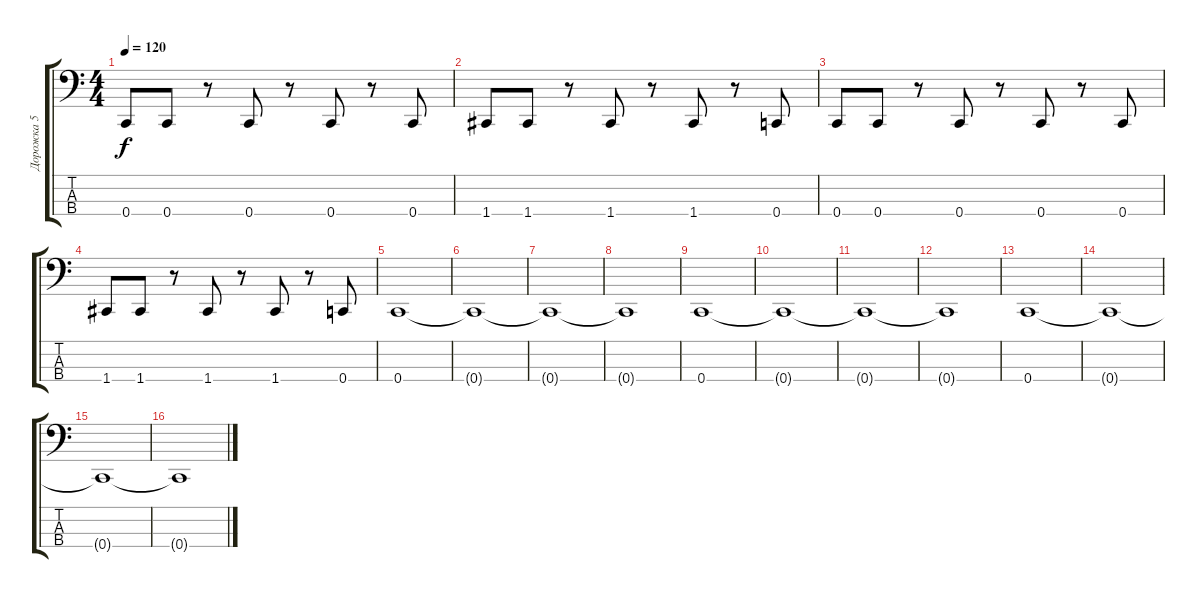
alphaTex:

\track ("Дорожка 5" "Дорожка 5") {instrument electricbassfinger}
\staff {score tabs}
\tuning (Eb2 Bb1 F1 C1) {hide}
\ts (4 4)
\tempo 120
\clef f4
\ks c
0.4.8{dy f} 0.4.8 r.8 0.4.8 r.8 0.4.8 r.8 0.4.8 |
1.4.8 1.4.8 r.8 1.4.8 r.8 1.4.8 r.8 0.4.8 |
0.4.8 0.4.8 r.8 0.4.8 r.8 0.4.8 r.8 0.4.8 |
1.4.8 1.4.8 r.8 1.4.8 r.8 1.4.8 r.8 0.4.8 |
0.4.1 |
0.4{t}.1 |
0.4{t}.1 |
0.4{t}.1 |
0.4.1 |
0.4{t}.1 |
0.4{t}.1 |
0.4{t}.1 |
0.4.1 |
0.4{t}.1 |
0.4{t}.1 |
0.4{t}.1
